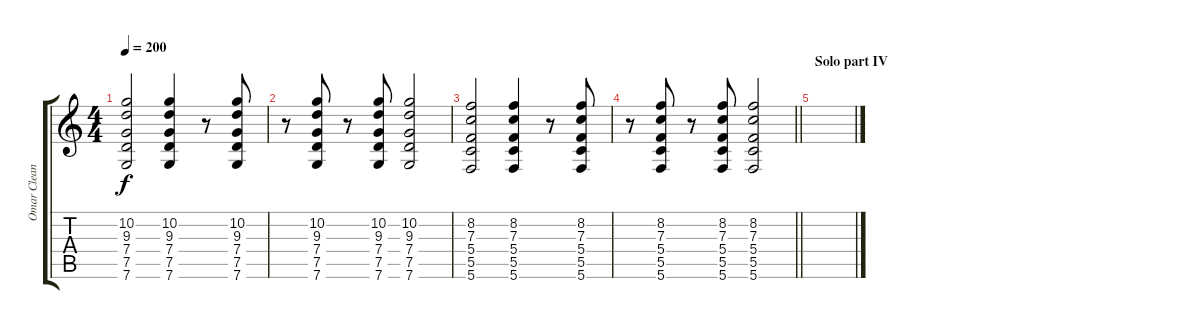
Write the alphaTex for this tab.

\track ("Omar Clean" "Omar Clean") {instrument electricguitarclean}
\staff {score tabs}
\tuning (D4 A3 F3 C3 G2 C2) {hide}
\ts (4 4)
\tempo 200
\clef g2
\ks c
(10.2 9.3 7.4 7.5 7.6).2{dy f} (10.2 9.3 7.4 7.5 7.6).4 r.8 (10.2 9.3 7.4 7.5 7.6).8 |
r.8 (10.2 9.3 7.4 7.5 7.6).8 r.8 (10.2 9.3 7.4 7.5 7.6).8 (10.2 9.3 7.4 7.5 7.6).2 |
(8.2 7.3 5.4 5.5 5.6).2 (8.2 7.3 5.4 5.5 5.6).4 r.8 (8.2 7.3 5.4 5.5 5.6).8 |
\barLineRight lightlight
r.8 (8.2 7.3 5.4 5.5 5.6).8 r.8 (8.2 7.3 5.4 5.5 5.6).8 (8.2 7.3 5.4 5.5 5.6).2 |
\section ("" "Solo part IV")
